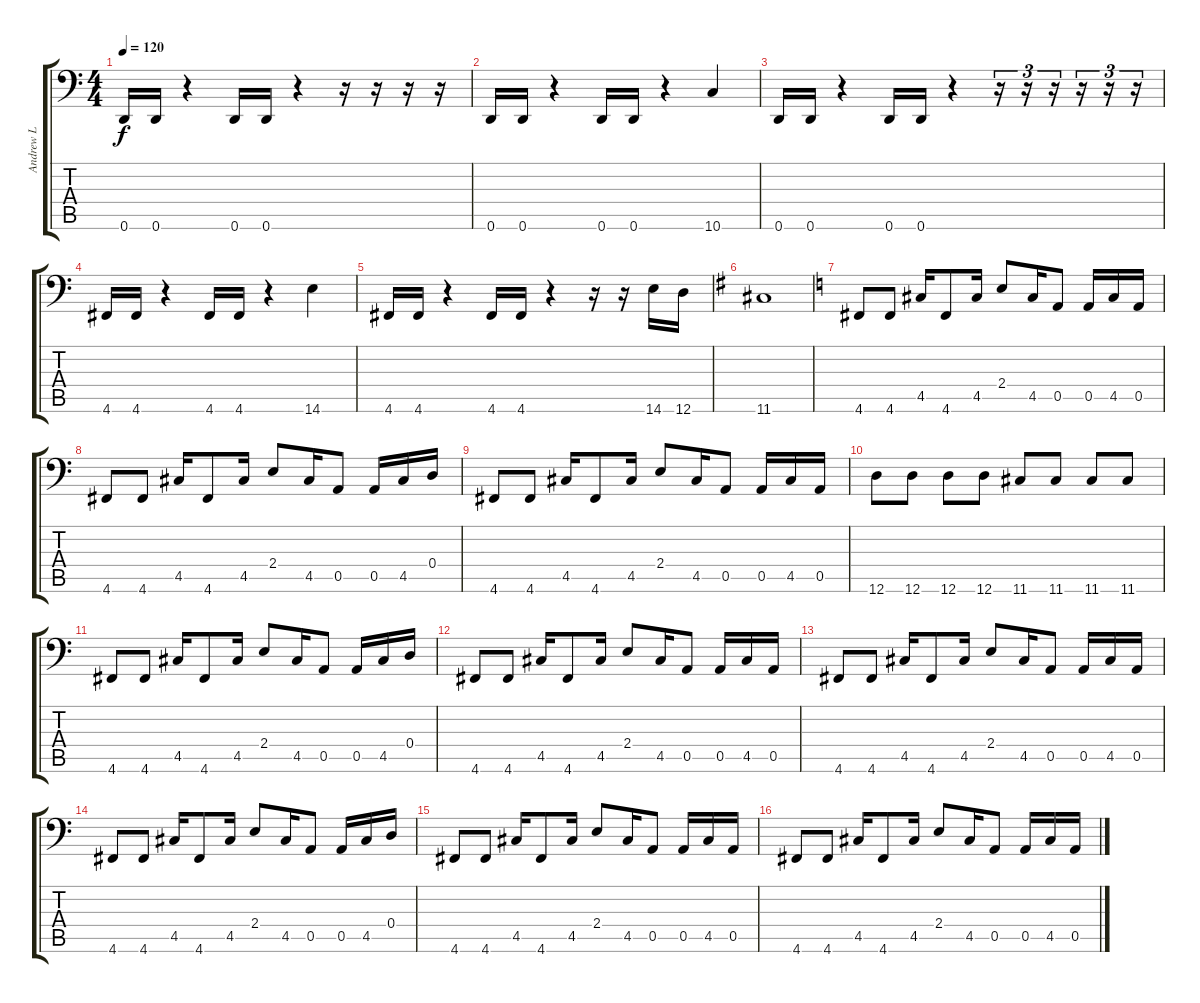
\track ("Andrew L" "Andrew L") {instrument electricbasspick}
\staff {score tabs}
\tuning (E4 B3 G2 D2 A1 D1) {hide}
\ts (4 4)
\tempo 120
\clef f4
\ks c
0.6.16{dy f} 0.6.16 r.4 0.6.16 0.6.16 r.4 r.16 r.16 r.16 r.16 |
0.6.16 0.6.16 r.4 0.6.16 0.6.16 r.4 10.6.4 |
0.6.16 0.6.16 r.4 0.6.16 0.6.16 r.4 r.16{tu (3 2)} r.16{tu (3 2)} r.16{tu (3 2)} r.16{tu (3 2)} r.16{tu (3 2)} r.16{tu (3 2)} |
4.6.16 4.6.16 r.4 4.6.16 4.6.16 r.4 14.6.4 |
4.6.16 4.6.16 r.4 4.6.16 4.6.16 r.4 r.16 r.16 14.6.16 12.6.16 |
\ks eminor
11.6.1 |
\ks c
4.6.8 4.6.8 4.5.16 4.6.8 4.5.16 2.4.8 4.5.16 0.5.8 0.5.16 4.5.16 0.5.16 |
4.6.8 4.6.8 4.5.16 4.6.8 4.5.16 2.4.8 4.5.16 0.5.8 0.5.16 4.5.16 0.4.16 |
4.6.8 4.6.8 4.5.16 4.6.8 4.5.16 2.4.8 4.5.16 0.5.8 0.5.16 4.5.16 0.5.16 |
12.6.8 12.6.8 12.6.8 12.6.8 11.6.8 11.6.8 11.6.8 11.6.8 |
4.6.8 4.6.8 4.5.16 4.6.8 4.5.16 2.4.8 4.5.16 0.5.8 0.5.16 4.5.16 0.4.16 |
4.6.8 4.6.8 4.5.16 4.6.8 4.5.16 2.4.8 4.5.16 0.5.8 0.5.16 4.5.16 0.5.16 |
4.6.8 4.6.8 4.5.16 4.6.8 4.5.16 2.4.8 4.5.16 0.5.8 0.5.16 4.5.16 0.5.16 |
4.6.8 4.6.8 4.5.16 4.6.8 4.5.16 2.4.8 4.5.16 0.5.8 0.5.16 4.5.16 0.4.16 |
4.6.8 4.6.8 4.5.16 4.6.8 4.5.16 2.4.8 4.5.16 0.5.8 0.5.16 4.5.16 0.5.16 |
4.6.8 4.6.8 4.5.16 4.6.8 4.5.16 2.4.8 4.5.16 0.5.8 0.5.16 4.5.16 0.5.16
